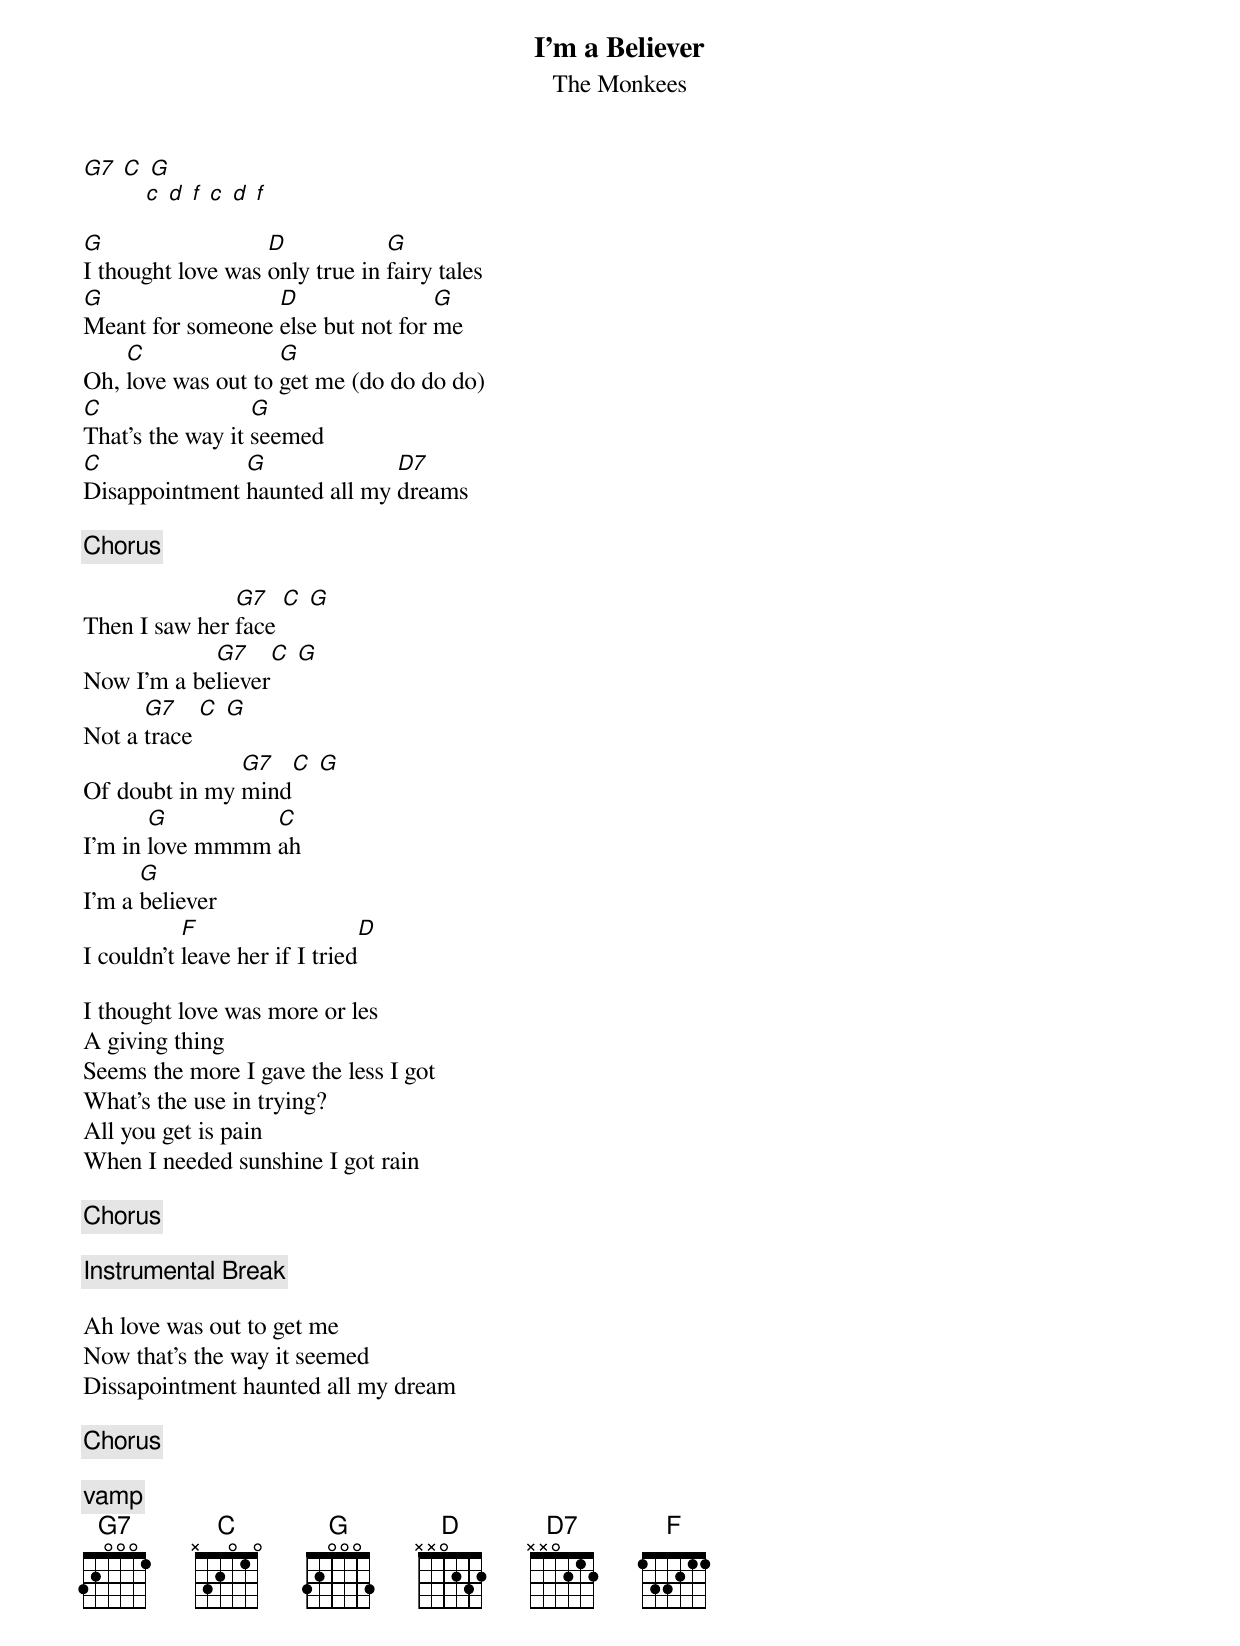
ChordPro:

{title:I'm a Believer}
{subtitle:The Monkees}
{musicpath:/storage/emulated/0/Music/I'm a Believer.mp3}
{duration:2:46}
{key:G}

[G7] [C] [G]
          [c] [d] [f] [c] [d] [f]

[G]I thought love was [D]only true in [G]fairy tales
[G]Meant for someone [D]else but not for [G]me
Oh, [C]love was out to [G]get me (do do do do)
[C]That's the way it [G]seemed
[C]Disappointment [G]haunted all my [D7]dreams

{c:Chorus}

Then I saw her [G7]face [C] [G]
Now I'm a be[G7]liever[C] [G]
Not a [G7]trace [C] [G]
Of doubt in my [G7]mind[C] [G]
I'm in [G]love mmmm [C]ah
I'm a [G]believer
I couldn't [F]leave her if I tried[D]

I thought love was more or les
A giving thing
Seems the more I gave the less I got
What's the use in trying?
All you get is pain
When I needed sunshine I got rain

{c:Chorus}

{c:Instrumental Break}

Ah love was out to get me
Now that's the way it seemed
Dissapointment haunted all my dream

{c:Chorus}

{c:vamp}
